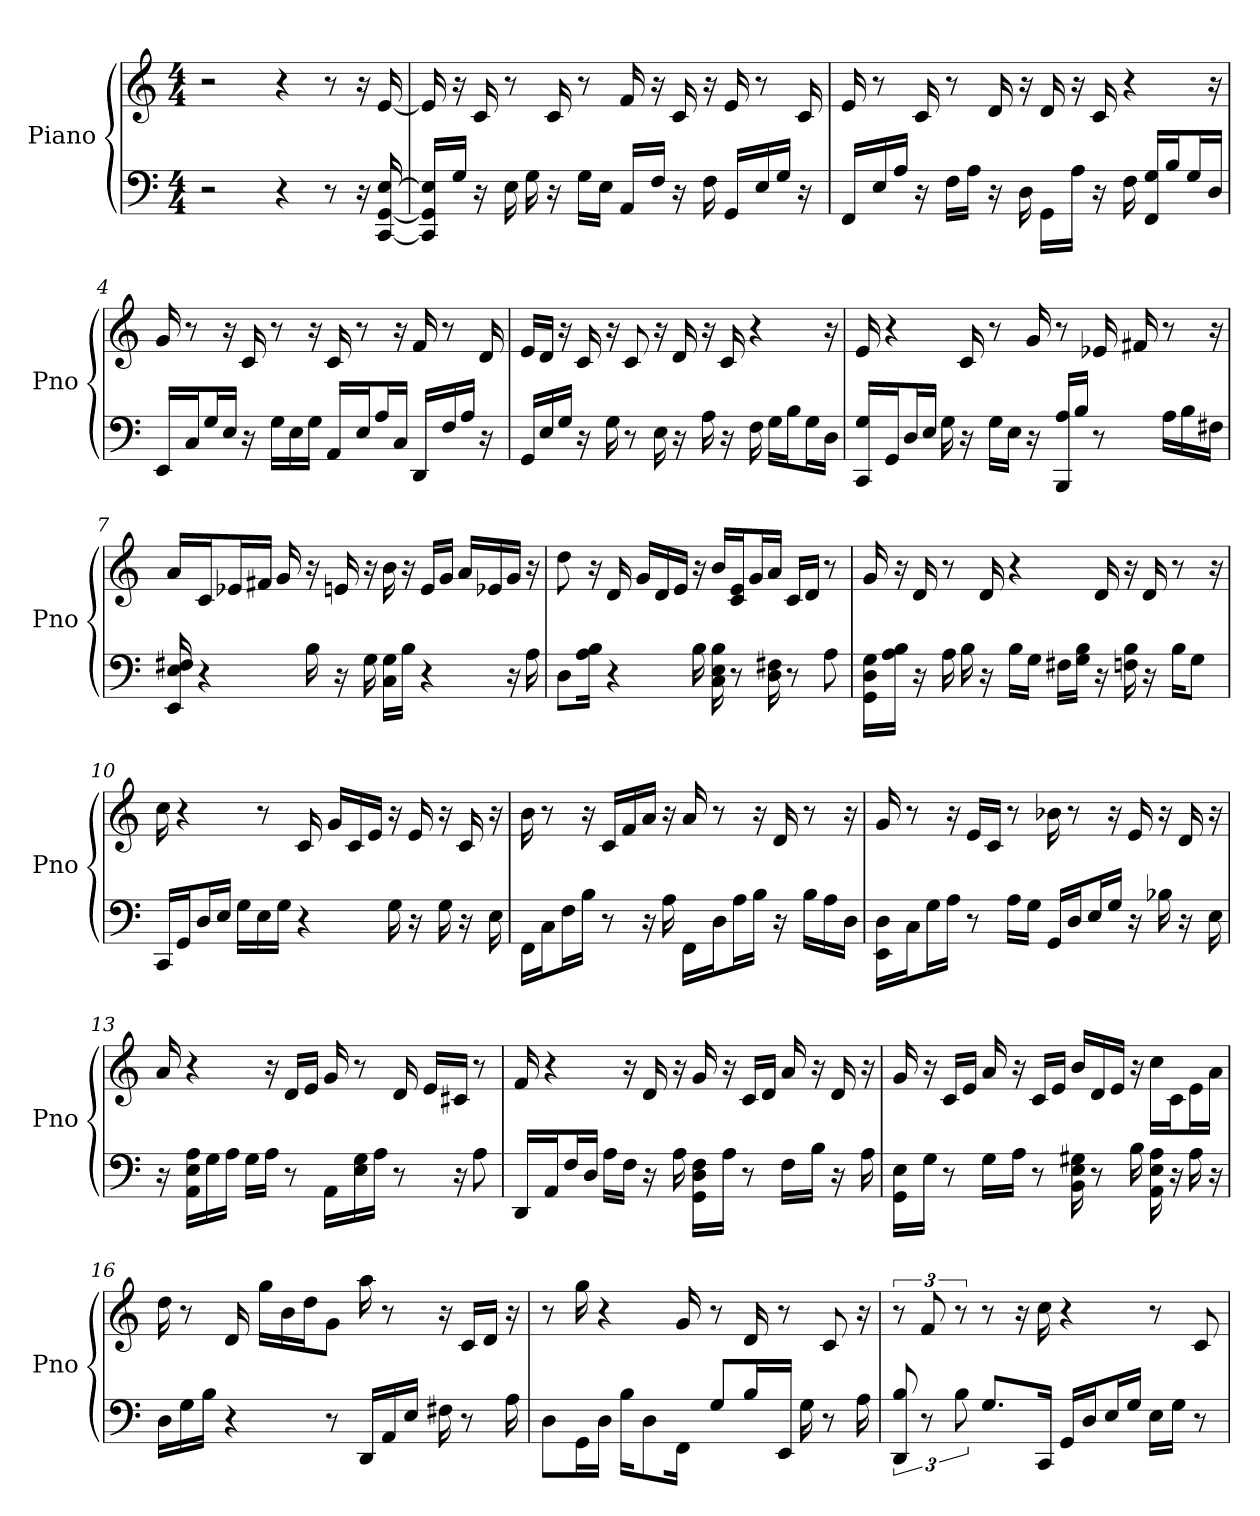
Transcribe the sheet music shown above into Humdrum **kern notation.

**kern	**kern
*part1	*part1
*staff2	*staff1
*I"Piano	*
*I'Pno	*
*clefF4	*clefG2
*k[]	*k[]
*C:	*C:
*M4/4	*M4/4
*MM65	*MM65
=1	=1
2r	2r
4r	4r
8r	8r
16r	16r
[16GG [16CC [16E	[16e
=2	=2
16GG]/ 16CC]/ 16E]/LL	16e]
16G/JJ	16r
16r	16c
16E	8r
16G	.
16r	16c
16G\LL	8r
16E\JJ	.
16AA/LL	16f
16F/JJ	16r
16r	16c
16F	16r
16GG/LL	16e
16E/	8r
16G/JJ	.
16r	16c
=3	=3
16FF/LL	16e
16E/	8r
16A/JJ	.
16r	16c
16F\LL	8r
16A\JJ	.
16r	16d
16D	16r
16GG\LL	16d
16A\JJ	16r
16r	16c
16F	4r
16FF/ 16G/LL	.
16B/J	.
16G/L	.
16D/JJ	16r
=4	=4
16EE/LL	16g
16C/J	8r
16G/L	.
16E/JJ	16r
16r	16c
16G\LL	8r
16E\	.
16G\JJ	16r
16AA/LL	16c
16E/J	8r
16A/L	.
16C/JJ	16r
16DD/LL	16f
16F/	8r
16A/JJ	.
16r	16d
=5	=5
16GG/LL	16e/LL
16E/	16d/JJ
16G/JJ	16r
16r	16c
16G	16r
8r	8c
16E	16r
16r	16d
16A	16r
16r	16c
16F	4r
16G\LL	.
16B\J	.
16G\L	.
16D\JJ	16r
=6	=6
16CC/ 16G/LL	16e
16GG/J	4r
16D/L	.
16E/JJ	.
16G	.
16r	16c
16G\LL	8r
16E\JJ	.
16r	16g
16BBB/ 16A/LL	8r
16B/JJ	.
8r	16e-
.	16f#
16A\LL	8r
16B\	.
16F#\JJ	16r
=7	=7
16F# 16E 16EE	16a/LL
4r	16c/J
.	16e-/L
.	16f#/JJ
.	16g
16B	16r
16r	16e
16G	16r
16C\ 16G\LL	16b
16B\JJ	16r
4r	16e/LL
.	16g/JJ
.	16a/LL
.	16e-/
16r	16g/JJ
16A	16r
=8	=8
8D\L	8dd
16A\ 16B\Jk	16r
4r	16d
.	16g/LL
.	16d/
.	16e/JJ
16B	16r
16E 16C 16B	16b/LL
8r	16c/ 16e/J
.	16g/L
16F# 16D	16a/JJ
8r	16c/LL
.	16d/JJ
8A	8r
=9	=9
16G\ 16GG\ 16D\LL	16g
16A\ 16B\JJ	16r
16r	16d
16A	8r
16B	.
16r	16d
16B\LL	4r
16G\JJ	.
16F#\LL	.
16G\ 16B\JJ	.
16r	16d
16F 16B	16r
16r	16d
16B\KL	8r
8G\J	.
.	16r
=10	=10
16CC/LL	16cc
16GG/J	4r
16D/L	.
16E/JJ	.
16G\LL	.
16E\	8r
16G\JJ	.
4r	16c
.	16g/LL
.	16c/
.	16e/JJ
16G	16r
16r	16e
16G	16r
16r	16c
16E	16r
=11	=11
16FF\LL	16b
16C\J	8r
16F\L	.
16B\JJ	16r
8r	16c/LL
.	16f/
16r	16a/JJ
16A	16r
16FF\LL	16a
16D\J	8r
16A\L	.
16B\JJ	16r
16r	16d
16B\LL	8r
16A\	.
16D\JJ	16r
=12	=12
16D\ 16EE\LL	16g
16C\J	8r
16G\L	.
16A\JJ	16r
8r	16e/LL
.	16c/JJ
16A\LL	8r
16G\JJ	.
16GG/LL	16b-
16D/J	8r
16E/L	.
16G/JJ	16r
16r	16e
16B-	16r
16r	16d
16E	16r
=13	=13
16r	16a
16A\ 16AA\ 16E\LL	4r
16G\	.
16A\JJ	.
16G\LL	.
16A\JJ	16r
8r	16d/LL
.	16e/JJ
16AA\LL	16g
16E\ 16G\	8r
16A\JJ	.
8r	16d
.	16e/LL
16r	16c#/JJ
8A	8r
=14	=14
16DD/LL	16f
16AA/J	4r
16F/L	.
16D/JJ	.
16A\LL	.
16F\JJ	16r
16r	16d
16A	16r
16GG\ 16F\ 16D\LL	16g
16A\JJ	16r
8r	16c/LL
.	16d/JJ
16F\LL	16a
16B\JJ	16r
16r	16d
16A	16r
=15	=15
16E\ 16GG\LL	16g
16G\JJ	16r
8r	16c/LL
.	16e/JJ
16G\LL	16a
16A\JJ	16r
8r	16c/LL
.	16e/JJ
16E 16G# 16BB	16b/LL
8r	16d/
.	16e/JJ
16B	16r
16A 16AA 16E	16cc\LL
16r	16c\J
16A	16e\L
16r	16a\JJ
=16	=16
16D\LL	16dd
16G\	8r
16B\JJ	.
4r	16d
.	16gg\LL
.	16b\J
.	16dd\K
8r	8g\J
16DD/LL	16aa
16AA/	8r
16E/JJ	.
16F#	16r
8r	16c/LL
.	16d/JJ
16A	16r
=17	=17
8D\L	8r
16GG\L	16gg
16D\JJ	4r
16B\KL	.
8D\	.
16FF\Jk	16g
8G/L	8r
16B/L	16d
16EE/JJ	8r
16G	.
8r	8c
16A	16r
=18	=18
12B 12DD	12r
12r	12f
12B	12r
8.G/L	8r
.	16r
16CC/Jk	16cc
16GG/LL	4r
16D/J	.
16E/L	.
16G/JJ	.
16E\LL	8r
16G\JJ	.
8r	8c
=	=
*-	*-
